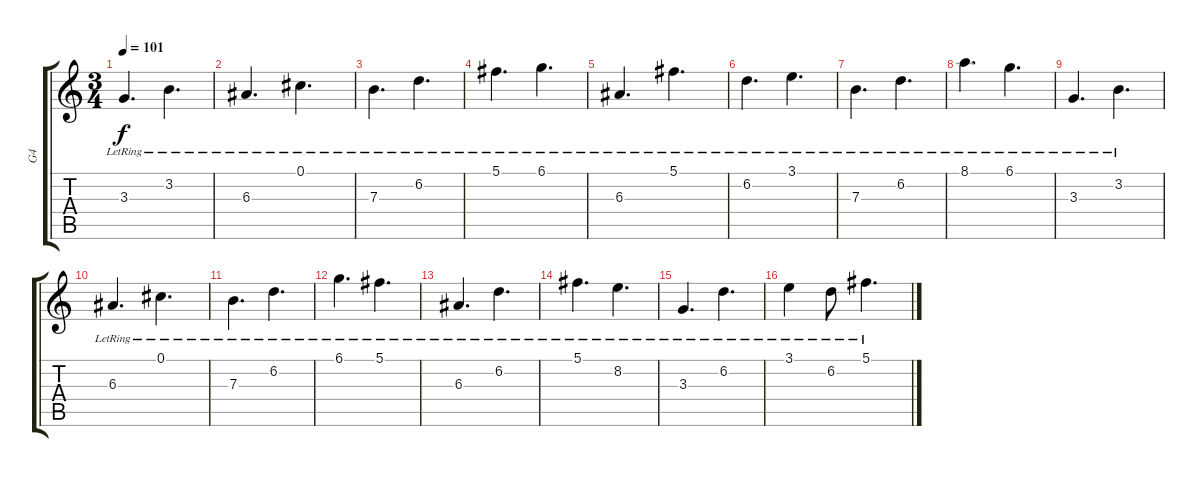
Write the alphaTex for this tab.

\track ("G4" "G4") {instrument distortionguitar}
\staff {score tabs}
\tuning (Db4 Ab3 E3 B2 Gb2 B1) {hide}
\ts (3 4)
\tempo 101
\clef g2
\ks c
3.3{lr}.4{d dy f} 3.2{lr}.4{d} |
6.3{lr}.4{d} 0.1{lr}.4{d} |
7.3{lr}.4{d} 6.2{lr}.4{d} |
5.1{lr}.4{d} 6.1{lr}.4{d} |
6.3{lr}.4{d} 5.1{lr}.4{d} |
6.2{lr}.4{d} 3.1{lr}.4{d} |
7.3{lr}.4{d} 6.2{lr}.4{d} |
8.1{lr}.4{d} 6.1{lr}.4{d} |
3.3{lr}.4{d} 3.2{lr}.4{d} |
6.3{lr}.4{d} 0.1{lr}.4{d} |
7.3{lr}.4{d} 6.2{lr}.4{d} |
6.1{lr}.4{d} 5.1{lr}.4{d} |
6.3{lr}.4{d} 6.2{lr}.4{d} |
5.1{lr}.4{d} 8.2{lr}.4{d} |
3.3{lr}.4{d} 6.2{lr}.4{d} |
3.1{lr}.4 6.2{lr}.8 5.1{lr}.4{d}
